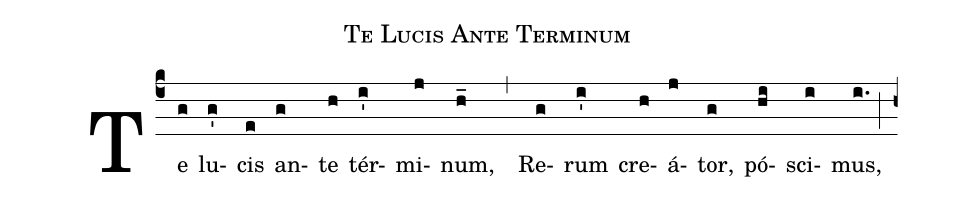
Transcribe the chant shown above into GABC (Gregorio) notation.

name: Te Lucis Ante Terminum;
def-m1: \grealign;
%%
(c4)
Te([em1]g) lu-([em1]g') cis([em1]e) an-([em1]g) te([em1]h) tér-([em1]i') mi-([em1]j) num,([em1]h_) ([em1],)
Re-([em1]g) rum([em1]i') cre-([em1]h) á-([em1]j) tor,([em1]g) pó-([em1]hi) sci-([em1]i) mus,([em1]i.) (;h+)
